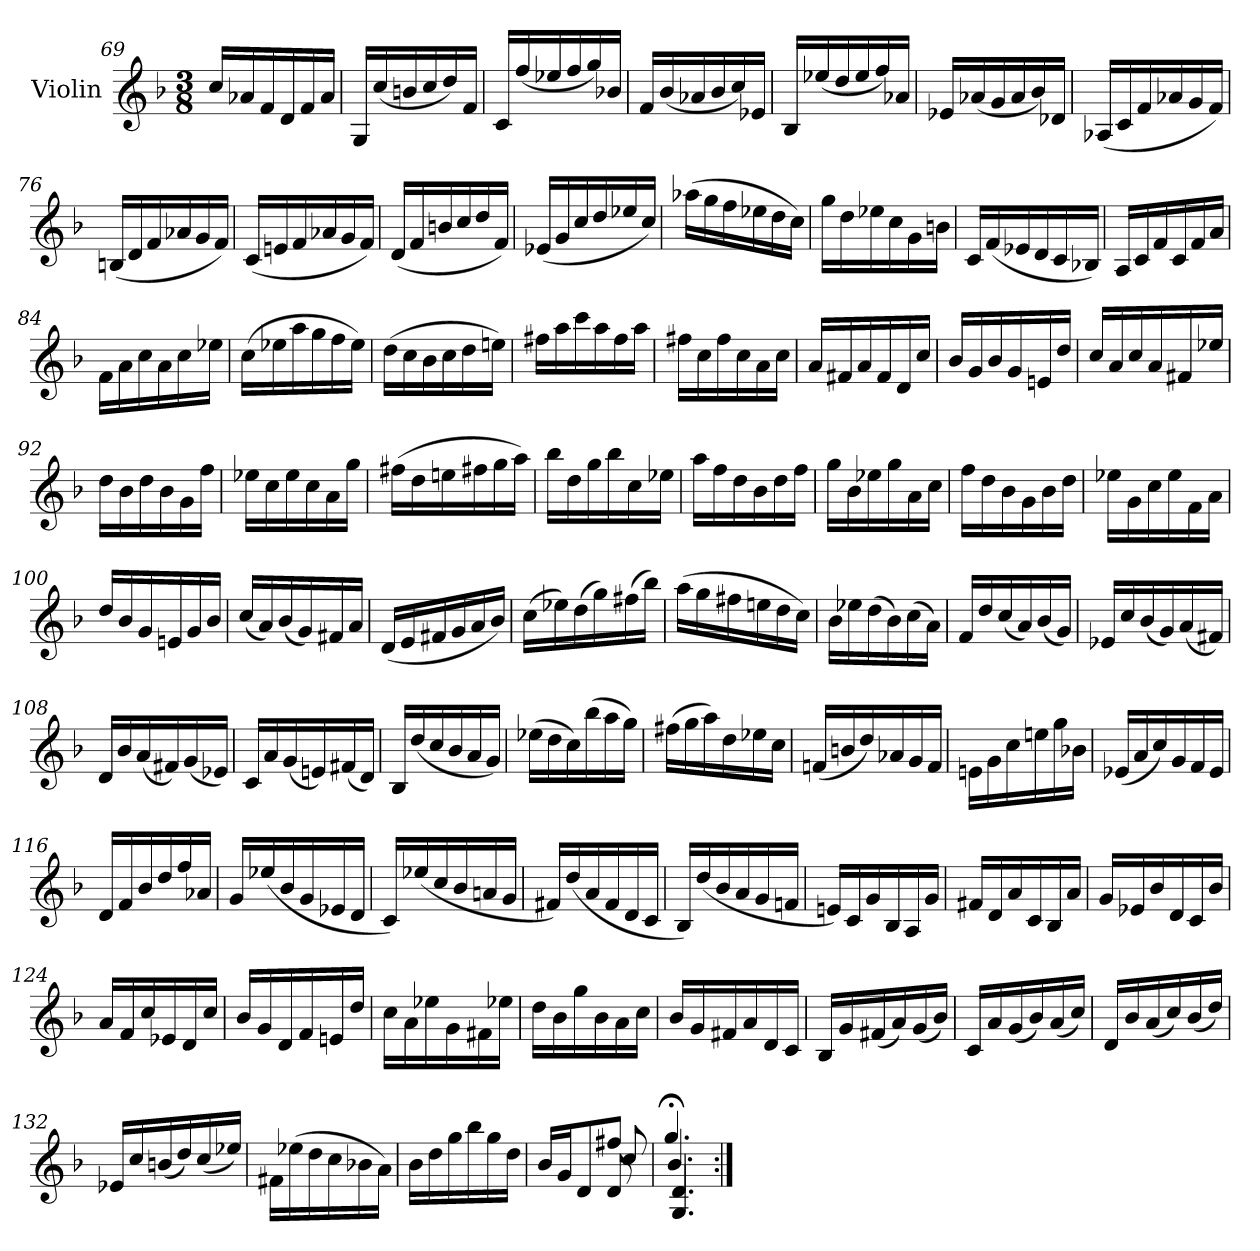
**kern
*part1
*staff1
*I"Violin
*I'Vln
*clefG2
*k[b-]
*F:
*M3/8
=69
16cc/LL
16a-X/
16f/
16d/
16f/
16a-/JJ
=70
16G/LL
(16cc/
16bn/
16cc/
16dd/)
16f/JJ
=71
16c/LL
(16ff/
16ee-X/
16ff/
16gg/)
16b-X/JJ
=72
16f/LL
(16b-/
16a-X/
16b-/
16cc/)
16e-X/JJ
!!LO:LB:g=z
=73
16B-/LL
(16ee-X/
16dd/
16ee-/
16ff/)
16a-X/JJ
=74
16e-X/LL
(16a-X/
16g/
16a-/
16b-/)
16d-X/JJ
=75
(16A-X/LL
16c/
16f/
16a-X/
16g/
16f/JJ)
=76
(16Bn/LL
16d/
16f/
16a-X/
16g/
16f/JJ)
=77
(16c/LL
16en/
16f/
16a-X/
16g/
16f/JJ)
=78
(16d/LL
16f/
16bn/
16cc/
16dd/
16f/JJ)
!!LO:LB:g=z
=79
(16e-X/LL
16g/
16cc/
16dd/
16ee-X/
16cc/JJ)
=80
(16aa-X\LL
16gg\
16ff\
16ee-X\
16dd\
16cc\JJ)
=81
16gg\LL
16dd\
16ee-X\
16cc\
16g\
16bn\JJ
=82
16c/LL
(16f/
16e-X/
16d/
16c/
16B-X/JJ)
=83
16A/LL
16c/
16f/
16c/
16f/
16a/JJ
=84
16f\LL
16a\
16cc\
16a\
16cc\
16ee-X\JJ
!!LO:LB:g=z
=85
(16cc\LL
16ee-X\
16aa\
16gg\
16ff\
16ee-\JJ)
=86
(16dd\LL
16cc\
16b-\
16cc\
16dd\
16een\JJ)
=87
16ff#X\LL
16aa\
16ccc\
16aa\
16ff#\
16aa\JJ
=88
16ff#X\LL
16cc\
16ff#\
16cc\
16a\
16cc\JJ
=89
16a/LL
16f#X/
16a/
16f#/
16d/
16cc/JJ
=90
16b-/LL
16g/
16b-/
16g/
16en/
16dd/JJ
=91
16cc/LL
16a/
16cc/
16a/
16f#X/
16ee-X/JJ
!!LO:LB:g=z
=92
16dd\LL
16b-\
16dd\
16b-\
16g\
16ff\JJ
=93
16ee-X\LL
16cc\
16ee-\
16cc\
16a\
16gg\JJ
=94
(16ff#X\LL
16dd\
16een\
16ff#X\
16gg\
16aa\JJ)
=95
16bb-\LL
16dd\
16gg\
16bb-\
16cc\
16ee-X\JJ
=96
16aa\LL
16ff\
16dd\
16b-\
16dd\
16ff\JJ
=97
16gg\LL
16b-\
16ee-X\
16gg\
16a\
16cc\JJ
=98
16ff\LL
16dd\
16b-\
16g\
16b-\
16dd\JJ
!!LO:LB:g=z
=99
16ee-X\LL
16g\
16cc\
16ee-\
16f\
16a\JJ
=100
16dd/LL
16b-/
16g/
16en/
16g/
16b-/JJ
=101
(16cc/LL
16a/)
(16b-/
16g/)
16f#X/
16a/JJ
=102
(16d/LL
16e/
16f#X/
16g/
16a/
16b-/JJ)
=103
(16cc\LL
16ee-X\)
(16dd\
16gg\)
(16ff#X\
16bb-\JJ)
=104
(16aa\LL
16gg\
16ff#X\
16een\
16dd\
16cc\JJ)
=105
16b-\LL
16ee-X\
(16dd\
16b-\)
(16cc\
16a\JJ)
!!LO:LB:g=z
=106
16f/LL
16dd/
(16cc/
16a/)
(16b-/
16g/JJ)
=107
16e-X/LL
16cc/
(16b-/
16g/)
(16a/
16f#X/JJ)
=108
16d/LL
16b-/
(16a/
16f#X/)
(16g/
16e-X/JJ)
=109
16c/LL
16a/
(16g/
16en/)
(16f#X/
16d/JJ)
=110
16B-/LL
(16dd/
16cc/
16b-/
16a/
16g/JJ)
=111
(16ee-X\LL
16dd\
16cc\)
(16bb-\
16aa\
16gg\JJ)
!!LO:LB:g=z
=112
(16ff#X\LL
16gg\
16aa\)
16dd\
16ee-X\
16cc\JJ
=113
(16fn/LL
16bn/
16dd/)
16a-X/
16g/
16f/JJ
=114
16en\LL
16g\
16cc\
16een\
16gg\
16b-X\JJ
=115
(16e-X/LL
16a/
16cc/)
16g/
16f/
16e-/JJ
=116
16d/LL
16f/
16b-/
16dd/
16ff/
16a-X/JJ
=117
16g/LL
(16ee-X/
16b-/
16g/
16e-X/
16d/JJ
!!LO:LB:g=z
=118
16c/LL)
(16ee-X/
16cc/
16b-/
16an/
16g/JJ
=119
16f#X/LL)
(16dd/
16a/
16f#/
16d/
16c/JJ
=120
16B-/LL)
(16dd/
16b-/
16a/
16g/
16fn/JJ
=121
16en/LL)
16c/
16g/
16B-/
16A/
16g/JJ
=122
16f#X/LL
16d/
16a/
16c/
16B-/
16a/JJ
=123
16g/LL
16e-X/
16b-/
16d/
16c/
16b-/JJ
!!LO:LB:g=z
=124
16a/LL
16f/
16cc/
16e-X/
16d/
16cc/JJ
=125
16b-/LL
16g/
16d/
16f/
16en/
16dd/JJ
=126
16cc\LL
16a\
16ee-X\
16g\
16f#X\
16ee-X\JJ
=127
16dd\LL
16b-\
16gg\
16b-\
16a\
16cc\JJ
=128
16b-/LL
16g/
16f#X/
16a/
16d/
16c/JJ
=129
16B-/LL
16g/
(16f#X/
16a/)
(16g/
16b-/JJ)
!!LO:LB:g=z
=130
16c/LL
16a/
(16g/
16b-/)
(16a/
16cc/JJ)
=131
16d/LL
16b-/
(16a/
16cc/)
(16b-/
16dd/JJ)
=132
16e-X/LL
16cc/
(16bn/
16dd/)
(16cc/
16ee-X/JJ)
=133
16f#X\LL
(16ee-X\
16dd\
16cc\
16b-X\
16a\JJ)
=134
16b-\LL
16dd\
16gg\
16bb-\
16gg\
16dd\JJ
=135
*^
*	*^
16b-/LL	4ryy	4ryy
16g/J	.	.
8d/	.	.
8ff#X/J	8cc/	8d/
=136	=136	=136
*	*	*^
4.gg;</	4.b-/	4.d/	4.G/
*v	*v	*v	*v
=:|!
*-
